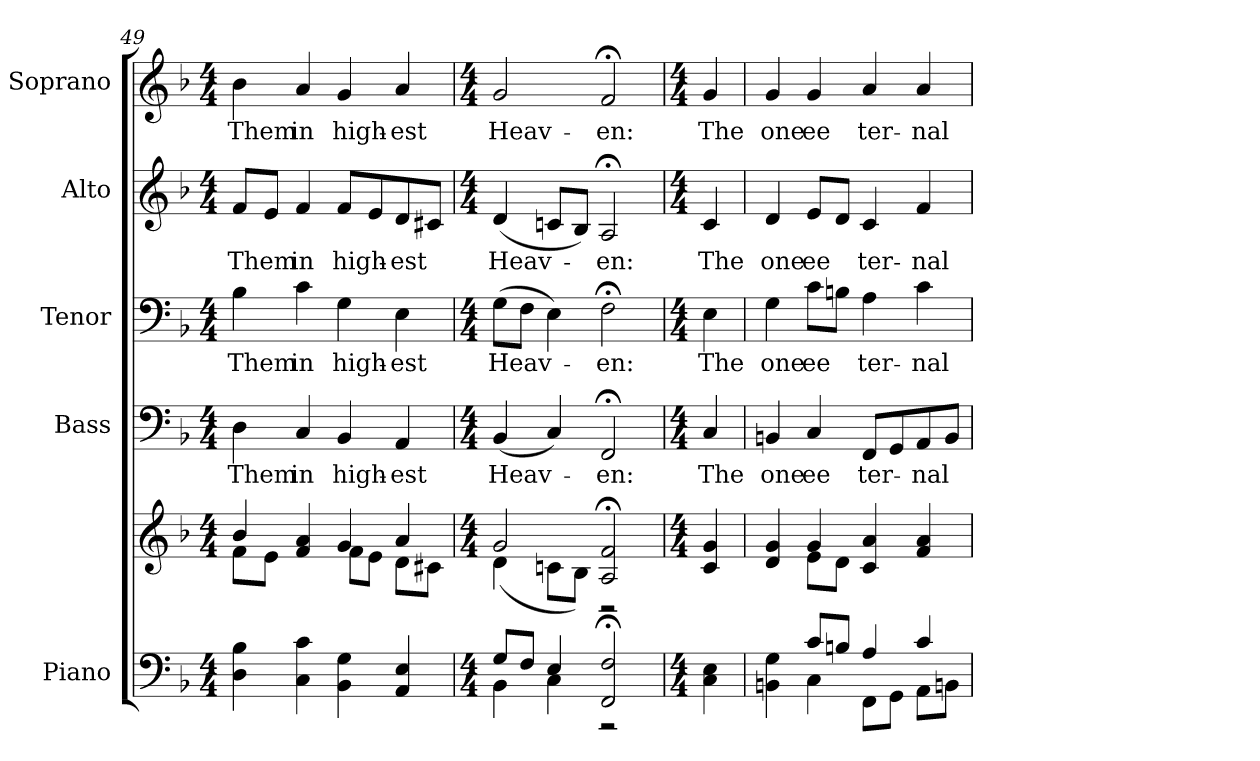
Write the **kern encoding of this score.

**kern	**kern	**kern	**text	**kern	**text	**kern	**text	**kern	**text
*part5	*part5	*part4	*part4	*part3	*part3	*part2	*part2	*part1	*part1
*staff6	*staff5	*staff4	*staff4	*staff3	*staff3	*staff2	*staff2	*staff1	*staff1
*I"Piano	*	*I"Bass	*	*I"Tenor	*	*I"Alto	*	*I"Soprano	*
*I'Pno.	*	*I'B.	*	*I'T.	*	*I'A.	*	*I'S.	*
*clefF4	*clefG2	*clefF4	*	*clefF4	*	*clefG2	*	*clefG2	*
*k[b-]	*k[b-]	*k[b-]	*	*k[b-]	*	*k[b-]	*	*k[b-]	*
*F:	*F:	*F:	*	*F:	*	*F:	*	*F:	*
*M4/4	*M4/4	*M4/4	*	*M4/4	*	*M4/4	*	*M4/4	*
=49	=49	=49	=49	=49	=49	=49	=49	=49	=49
*	*^	*	*	*	*	*	*	*	*
!	!	!	!	!LO:LY:b:color=#000000	!	!	!	!	!	!
!	!	!	!	!	!	!LO:LY:b:color=#000000	!	!	!	!
!	!	!	!	!	!	!	!	!LO:LY:b:color=#000000	!	!
!	!	!	!	!	!	!	!	!	!	!LO:LY:b:color=#000000
4Di\ 4B-i	4b-i/	8fi\L	4Di\	Them	4B-i\	Them	8fi/L	Them	4b-i\	Them
.	.	8ei\J	.	.	.	.	8ei/J	.	.	.
!	!	!	!	!LO:LY:b:color=#000000	!	!	!	!	!	!
!	!	!	!	!	!	!LO:LY:b:color=#000000	!	!	!	!
!	!	!	!	!	!	!	!	!LO:LY:b:color=#000000	!	!
!	!	!	!	!	!	!	!	!	!	!LO:LY:b:color=#000000
4Ci\ 4ci	4fi/ 4ai	4ryy	4Ci/	in	4ci\	in	4fi/	in	4ai/	in
!	!	!	!	!LO:LY:b:color=#000000	!	!	!	!	!	!
!	!	!	!	!	!	!LO:LY:b:color=#000000	!	!	!	!
!	!	!	!	!	!	!	!	!LO:LY:b:color=#000000	!	!
!	!	!	!	!	!	!	!	!	!	!LO:LY:b:color=#000000
4BB-i\ 4Gi	4gi/	8fi\L	4BB-i/	high-	4Gi\	high-	8fi/L	high-	4gi/	high-
.	.	8ei\J	.	.	.	.	8ei/	.	.	.
!	!	!	!	!LO:LY:b:color=#000000	!	!	!	!	!	!
!	!	!	!	!	!	!LO:LY:b:color=#000000	!	!	!	!
!	!	!	!	!	!	!	!	!LO:LY:b:color=#000000	!	!
!	!	!	!	!	!	!	!	!	!	!LO:LY:b:color=#000000
4AAi/ 4Ei	4ai/	8di\L	4AAi/	-est	4Ei\	-est	8di/	-est	4ai/	-est
.	.	8c#Xi\J	.	.	.	.	8c#Xi/J	.	.	.
!!LO:PB:g=z
=50	=50	=50	=50	=50	=50	=50	=50	=50	=50	=50
*M4/4	*M4/4	*	*M4/4	*	*M4/4	*	*M4/4	*	*M4/4	*
*^	*	*	*	*	*	*	*	*	*	*
!	!	!	!	!	!LO:LY:b:color=#000000	!	!	!	!	!	!
!	!	!	!	!	!	!	!LO:LY:b:color=#000000	!	!	!	!
!	!	!	!	!	!	!	!	!	!LO:LY:b:color=#000000	!	!
!	!	!	!	!	!	!	!	!	!	!	!LO:LY:b:color=#000000
8Gi/L	4BB-i\	2gi/	(4di\	(4BB-i/	Heav-	(8Gi\L	Heav-	(4di/	Heav-	2gi/	Heav-
8Fi/J	.	.	.	.	.	8Fi\J	.	.	.	.	.
4Ei/	4Ci\	.	8cni\L	4Ci/)	.	4Ei\)	.	8cni/L	.	.	.
.	.	.	8B-i\J)	.	.	.	.	8B-i/J)	.	.	.
!	!	!	!	!	!LO:LY:b:color=#000000	!	!	!	!	!	!
!	!	!	!	!	!	!	!LO:LY:b:color=#000000	!	!	!	!
!	!	!	!	!	!	!	!	!	!LO:LY:b:color=#000000	!	!
!	!	!	!	!	!	!	!	!	!	!	!LO:LY:b:color=#000000
2FFi/; 2Fi;	2r	2Ai/; 2fi;	2r	2FF;i/	-en:	2F;i\	-en:	2A;i/	-en:	2f;i/	-en:
*v	*v	*	*	*	*	*	*	*	*	*	*
*	*v	*v	*	*	*	*	*	*	*	*
=51	=51	=51	=51	=51	=51	=51	=51	=51	=51
*M4/4	*M4/4	*M4/4	*	*M4/4	*	*M4/4	*	*M4/4	*
*^	*^	*	*	*	*	*	*	*	*
!	!	!	!	!	!LO:LY:b:color=#000000	!	!	!	!	!	!
*v	*v	*	*	*	*	*	*	*	*	*	*
*	*v	*v	*	*	*	*	*	*	*	*
*^	*^	*	*	*	*	*	*	*	*
!	!	!	!	!	!	!	!LO:LY:b:color=#000000	!	!	!	!
*v	*v	*	*	*	*	*	*	*	*	*	*
*	*v	*v	*	*	*	*	*	*	*	*
*^	*^	*	*	*	*	*	*	*	*
!	!	!	!	!	!	!	!	!	!LO:LY:b:color=#000000	!	!
*v	*v	*	*	*	*	*	*	*	*	*	*
*	*v	*v	*	*	*	*	*	*	*	*
*^	*^	*	*	*	*	*	*	*	*
!	!	!	!	!	!	!	!	!	!	!	!LO:LY:b:color=#000000
*v	*v	*	*	*	*	*	*	*	*	*	*
*	*v	*v	*	*	*	*	*	*	*	*
4Ci\ 4Ei	4ci/ 4gi	4Ci/	The	4Ei\	The	4ci/	The	4gi/	The
!!LO:PB:g=z
=52	=52	=52	=52	=52	=52	=52	=52	=52	=52
*^	*^	*	*	*	*	*	*	*	*
!	!	!	!	!	!LO:LY:b:color=#000000	!	!	!	!	!	!
!	!	!	!	!	!	!	!LO:LY:b:color=#000000	!	!	!	!
!	!	!	!	!	!	!	!	!	!LO:LY:b:color=#000000	!	!
!	!	!	!	!	!	!	!	!	!	!	!LO:LY:b:color=#000000
4BBni\ 4Gi	4ryy	4di/ 4gi	4ryy	4BBni/	one	4Gi\	one	4di/	one	4gi/	one
!	!	!	!	!	!LO:LY:b:color=#000000	!	!	!	!	!	!
!	!	!	!	!	!	!	!LO:LY:b:color=#000000	!	!	!	!
!	!	!	!	!	!	!	!	!	!LO:LY:b:color=#000000	!	!
!	!	!	!	!	!	!	!	!	!	!	!LO:LY:b:color=#000000
8ci/L	4Ci\	4gi/	8ei\L	4Ci/	ee	8ci\L	ee	8ei/L	ee	4gi/	ee
8Bni/J	.	.	8di\J	.	.	8Bni\J	.	8di/J	.	.	.
!	!	!	!	!	!LO:LY:b:color=#000000	!	!	!	!	!	!
!	!	!	!	!	!	!	!LO:LY:b:color=#000000	!	!	!	!
!	!	!	!	!	!	!	!	!	!LO:LY:b:color=#000000	!	!
!	!	!	!	!	!	!	!	!	!	!	!LO:LY:b:color=#000000
4Ai/	8FFi\L	4ci/ 4ai	2ryy	8FFi/L	ter-	4Ai\	ter-	4ci/	ter-	4ai/	ter-
.	8GGi\J	.	.	8GGi/	.	.	.	.	.	.	.
!	!	!	!	!	!LO:LY:b:color=#000000	!	!	!	!	!	!
!	!	!	!	!	!	!	!LO:LY:b:color=#000000	!	!	!	!
!	!	!	!	!	!	!	!	!	!LO:LY:b:color=#000000	!	!
!	!	!	!	!	!	!	!	!	!	!	!LO:LY:b:color=#000000
4ci/	8AAi\L	4fi/ 4ai	.	8AAi/	-nal	4ci\	-nal	4fi/	-nal	4ai/	-nal
.	8BBni\J	.	.	8BBi/J	.	.	.	.	.	.	.
*v	*v	*	*	*	*	*	*	*	*	*	*
*	*v	*v	*	*	*	*	*	*	*	*
=	=	=	=	=	=	=	=	=	=
*-	*-	*-	*-	*-	*-	*-	*-	*-	*-
